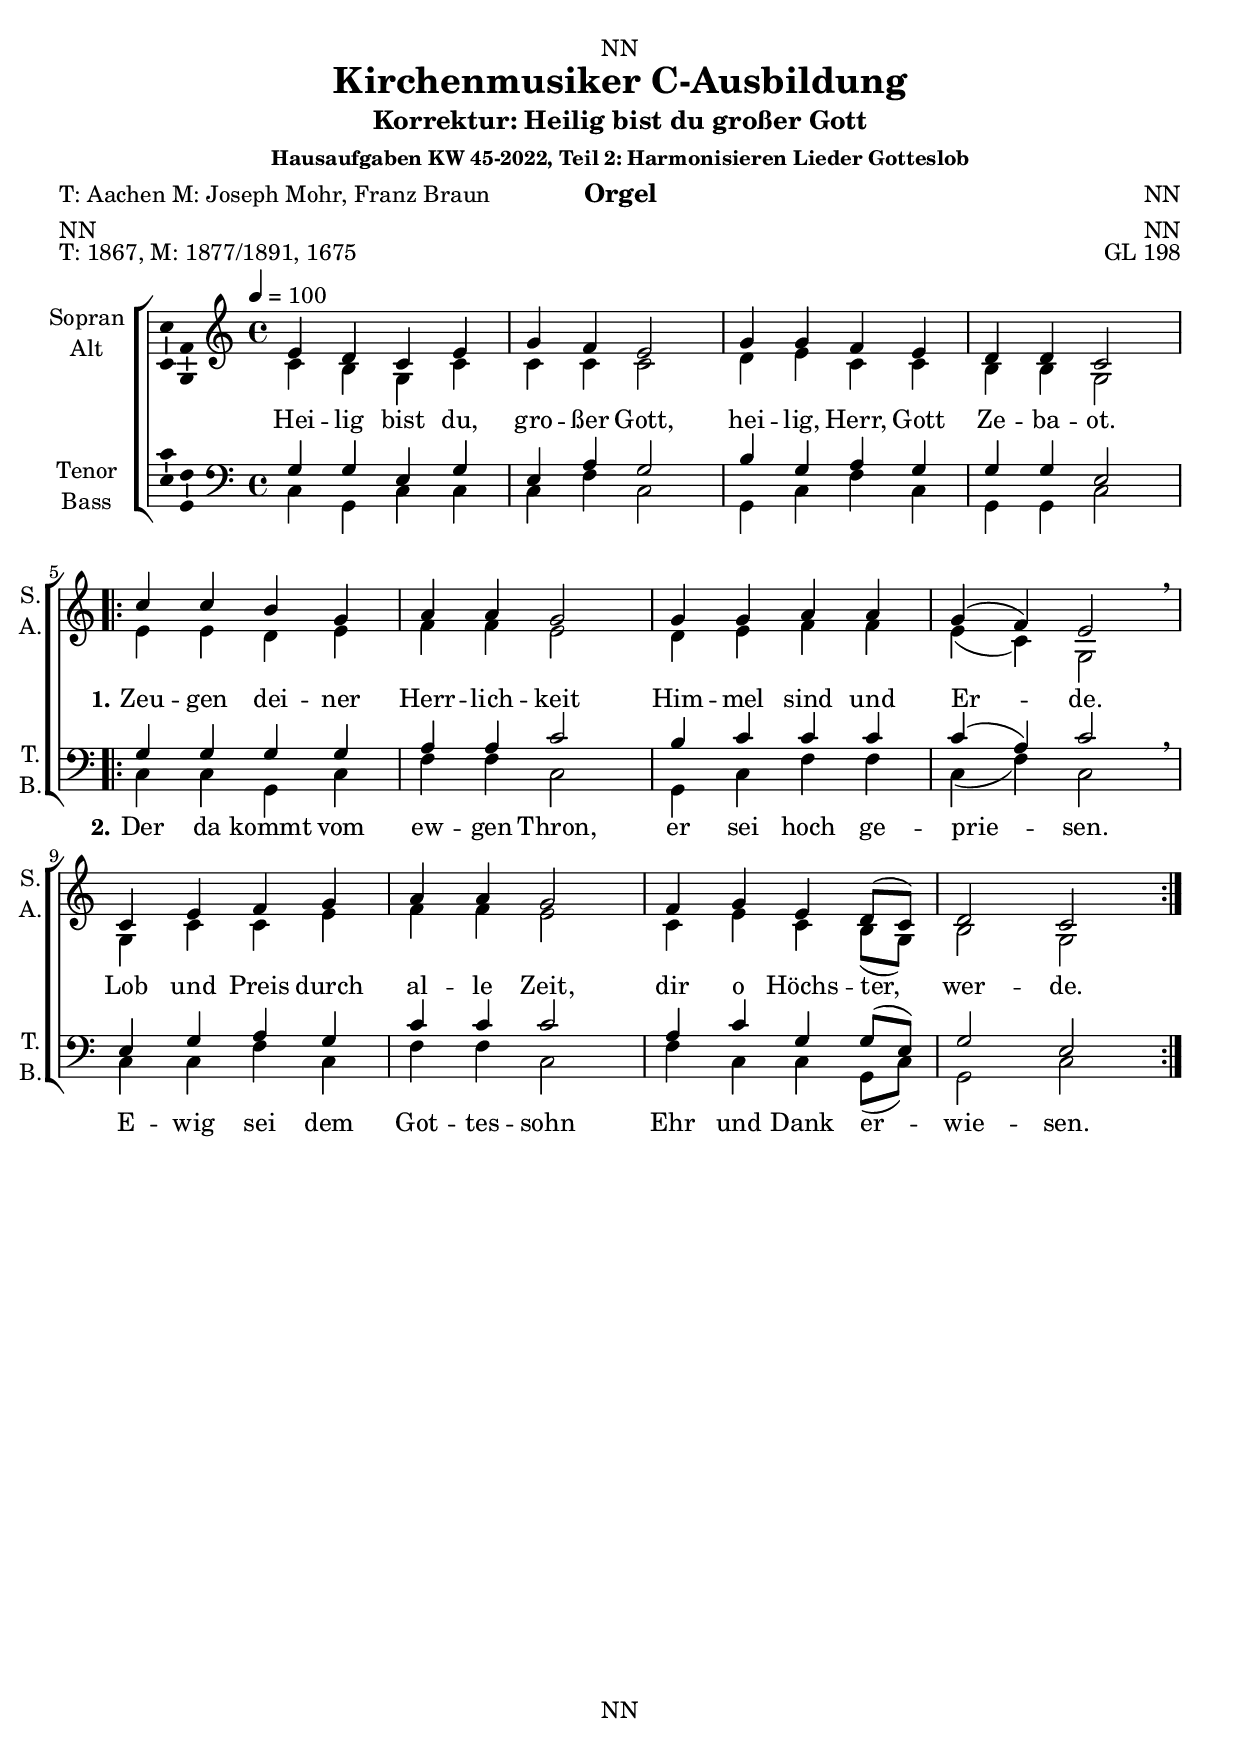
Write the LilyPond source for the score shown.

\version "2.22.2"
\language "english"

\header {
  dedication = "NN"
  title = "NN"
  subtitle = "NN"
  subsubtitle = "NN"
  instrument = "NN"
  composer = "NN"
  arranger = "NN"
  poet = "NN"
  meter = "NN"
  piece = "NN"
  opus = "NN"
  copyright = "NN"
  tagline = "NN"
}

\paper {
  #(set-paper-size "a4")
}

\layout {
  \context {
    \Voice
    \consists "Melody_engraver"
    \override Stem #'neutral-direction = #'()
  }
}

global = {
  \key c \major
  \time 4/4
  \tempo 4=100
}

globalA = {
  \key c \major
  \time 4/4
  \tempo 4=100
}


scoreASopranoA = \relative c' {
  \globalA
  \dynamicUp
  % Music follows here.
  e4 d c e |
  g f e2 |
  g4 g f e |
  d d c2 |
}

scoreASopranoB = \relative c' {
  c'4 c b g |
  a a g2 |
  g4 g a a |
  g( f) e2 \breathe |
  c4 e f g |
  a a g2 |
  f4 g e d8( c) |
  d2 c
}

scoreAAltoA = \relative c' {
  \globalA
  % Music follows here.
  c4 b g c|
  c c c2|
  d4 e c c|
  b b g2|
}

scoreAAltoB = \relative c' {
  e4 e d e|
  f f e2|
  d4 e f f|
  e( c) g2|
  g4 c c e|
  f f e2|
  c4 e c b8( g)|
  b2 g|
}

scoreATenorA = \relative c' {
  \globalA
  % Music follows here.
  g4 g e g|
  e a g2|
  b4 g a g|
  g g e2|
}

scoreATenorB = \relative c' {
  g4 g g g|
  a a c2|
  b4 c c c|
  c( a) c2|
  e,4 g a g|
  c c c2|
  a4 c g g8( e)|
  g2 e|
}

scoreABassA = \relative c {
  \globalA
  % Music follows here.
  c4 g c c|
  c f c2|
  g4 c f c|
  g g c2|
}

scoreABassB = \relative c {
  c4 c g c|
  f f c2|
  g4 c f f|
  c( f) c2\breathe|
  c4 c f c|
  f f c2|
  f4 c c g8( c)|
  g2 c|
}

scoreAVerse = \lyricmode {
  % Lyrics follow here.
  
}

scoreAVerseA = \lyricmode {
  % Lyrics follow here.
  Hei -- lig bist du, gro -- ßer Gott, hei -- lig, Herr, Gott Ze -- ba -- ot.
}

scoreAVerseB = \lyricmode {
  \set stanza = "1."
  % Lyrics follow here.
  Zeu -- gen dei -- ner Herr -- lich -- keit Him -- mel sind und Er -- de.
  Lob und Preis durch al -- le Zeit, dir o Höchs -- ter, wer -- de.
}

scoreAVerseC = \lyricmode {
  \set stanza = "2."
  % Lyrics follow here.
  Der da kommt vom ew -- gen Thron, er sei hoch ge -- prie -- sen.
  E -- wig sei dem Got -- tes -- sohn Ehr und Dank er -- wie -- sen.
}

claveA = \new DrumStaff <<
  \drummode {
    \globalA
    <<{\repeat unfold 4 {hh8 cl}}\\{bd4 sn sn sn}>>
  }
>>


% } <<\new Voice = "A" { \clef "treble_8" \scoreATenorVoiceA \repeat volta 2 {\scoreATenorVoiceB}} 
% %\addlyrics { \scoreAVerseA } 
% \new Lyrics \lyricsto "A" { \scoreAVerseA << {\scoreAVerseB} \new Lyrics {\set associatedVoice ="A" {\scoreAVerseC}} >>}
% >>

scoreA = \new ChoirStaff <<
      \new Staff \with {
        midiInstrument = "choir aahs"
        instrumentName = \markup \center-column { "Sopran" "Alt" }
        shortInstrumentName = \markup \center-column { "S." "A." }
      } <<
        \new Voice = "soprano" \with {
          \consists "Ambitus_engraver"
        } { \voiceOne \scoreASopranoA \repeat volta 2 { \scoreASopranoB } }
        \new Voice = "alto" \with {
          \consists "Ambitus_engraver"
          \override Ambitus #'X-offset = #2.0
        } { \voiceTwo \scoreAAltoA \repeat volta 2 { \scoreAAltoB } }
      >>
      \new Lyrics \with {
        \override VerticalAxisGroup #'staff-affinity = #CENTER
      } \lyricsto "soprano" {\scoreAVerseA << {\scoreAVerseB} \new Lyrics {\set associatedVoice = "soprano" {\scoreAVerseC}} >>}
      \new Staff \with {
        midiInstrument = "choir aahs"
        instrumentName = \markup \center-column { "Tenor" "Bass" }
        shortInstrumentName = \markup \center-column { "T." "B." }
      } <<
        \clef bass
        \new Voice = "tenor" \with {
          \consists "Ambitus_engraver"
        } { \voiceOne \scoreATenorA \repeat volta 2 { \scoreATenorB } }
        \new Voice = "bass" \with {
          \consists "Ambitus_engraver"
          \override Ambitus #'X-offset = #2.0
        } { \voiceTwo \scoreABassA \repeat volta 2 { \scoreABassB } }
      >>
    >>

\bookpart {
\header {
  title = "Kirchenmusiker C-Ausbildung"
  subtitle = "Korrektur: Heilig bist du großer Gott"
  subsubtitle = "Hausaufgaben KW 45-2022, Teil 2: Harmonisieren Lieder Gotteslob"
  instrument = "Orgel"
  poet = "T: Aachen M: Joseph Mohr, Franz Braun"
  meter = "NN"
  piece = "T: 1867, M: 1877/1891, 1675"
  opus = "GL 198"
}
  \score {
%    {
%      \claveA
      \scoreA
%    }
    \layout { }
%    \midi { }
  }
  \score {
    {
      \claveA
      \scoreA
    }
%    \layout { }
    \midi { }
  }
}

scoreBSoprano = \relative c'' {
  \global
  % Music follows here.
  
}

scoreBAlto = \relative c' {
  \global
  % Music follows here.
  
}

scoreBTenor = \relative c' {
  \global
  % Music follows here.
  
}

scoreBBass = \relative c {
  \global
  % Music follows here.
  
}

scoreBVerse = \lyricmode {
  % Lyrics follow here.
  
}

\bookpart {
  \score {
    \new ChoirStaff <<
      \new Staff \with {
        midiInstrument = "choir aahs"
        instrumentName = \markup \center-column { "Sopran" "Alt" }
        shortInstrumentName = \markup \center-column { "S." "A." }
      } <<
        \new Voice = "soprano" \with {
          \consists "Ambitus_engraver"
        } { \voiceOne \scoreBSoprano }
        \new Voice = "alto" \with {
          \consists "Ambitus_engraver"
          \override Ambitus #'X-offset = #2.0
        } { \voiceTwo \scoreBAlto }
      >>
      \new Lyrics \with {
        \override VerticalAxisGroup #'staff-affinity = #CENTER
      } \lyricsto "soprano" \scoreBVerse
      \new Staff \with {
        midiInstrument = "choir aahs"
        instrumentName = \markup \center-column { "Tenor" "Bass" }
        shortInstrumentName = \markup \center-column { "T." "B." }
      } <<
        \clef bass
        \new Voice = "tenor" \with {
          \consists "Ambitus_engraver"
        } { \voiceOne \scoreBTenor }
        \new Voice = "bass" \with {
          \consists "Ambitus_engraver"
          \override Ambitus #'X-offset = #2.0
        } { \voiceTwo \scoreBBass }
      >>
    >>
    \layout { }
    \midi { }
  }
}

scoreCSoprano = \relative c'' {
  \global
  % Music follows here.
  
}

scoreCAlto = \relative c' {
  \global
  % Music follows here.
  
}

scoreCTenor = \relative c' {
  \global
  % Music follows here.
  
}

scoreCBass = \relative c {
  \global
  % Music follows here.
  
}

scoreCVerse = \lyricmode {
  % Lyrics follow here.
  
}

\bookpart {
  \score {
    \new ChoirStaff <<
      \new Staff \with {
        midiInstrument = "choir aahs"
        instrumentName = \markup \center-column { "Sopran" "Alt" }
        shortInstrumentName = \markup \center-column { "S." "A." }
      } <<
        \new Voice = "soprano" \with {
          \consists "Ambitus_engraver"
        } { \voiceOne \scoreCSoprano }
        \new Voice = "alto" \with {
          \consists "Ambitus_engraver"
          \override Ambitus #'X-offset = #2.0
        } { \voiceTwo \scoreCAlto }
      >>
      \new Lyrics \with {
        \override VerticalAxisGroup #'staff-affinity = #CENTER
      } \lyricsto "soprano" \scoreCVerse
      \new Staff \with {
        midiInstrument = "choir aahs"
        instrumentName = \markup \center-column { "Tenor" "Bass" }
        shortInstrumentName = \markup \center-column { "T." "B." }
      } <<
        \clef bass
        \new Voice = "tenor" \with {
          \consists "Ambitus_engraver"
        } { \voiceOne \scoreCTenor }
        \new Voice = "bass" \with {
          \consists "Ambitus_engraver"
          \override Ambitus #'X-offset = #2.0
        } { \voiceTwo \scoreCBass }
      >>
    >>
    \layout { }
    \midi { }
  }
}

scoreDSoprano = \relative c'' {
  \global
  % Music follows here.
  
}

scoreDAlto = \relative c' {
  \global
  % Music follows here.
  
}

scoreDTenor = \relative c' {
  \global
  % Music follows here.
  
}

scoreDBass = \relative c {
  \global
  % Music follows here.
  
}

scoreDVerse = \lyricmode {
  % Lyrics follow here.
  
}

\bookpart {
  \score {
    \new ChoirStaff <<
      \new Staff \with {
        midiInstrument = "choir aahs"
        instrumentName = \markup \center-column { "Sopran" "Alt" }
        shortInstrumentName = \markup \center-column { "S." "A." }
      } <<
        \new Voice = "soprano" \with {
          \consists "Ambitus_engraver"
        } { \voiceOne \scoreDSoprano }
        \new Voice = "alto" \with {
          \consists "Ambitus_engraver"
          \override Ambitus #'X-offset = #2.0
        } { \voiceTwo \scoreDAlto }
      >>
      \new Lyrics \with {
        \override VerticalAxisGroup #'staff-affinity = #CENTER
      } \lyricsto "soprano" \scoreDVerse
      \new Staff \with {
        midiInstrument = "choir aahs"
        instrumentName = \markup \center-column { "Tenor" "Bass" }
        shortInstrumentName = \markup \center-column { "T." "B." }
      } <<
        \clef bass
        \new Voice = "tenor" \with {
          \consists "Ambitus_engraver"
        } { \voiceOne \scoreDTenor }
        \new Voice = "bass" \with {
          \consists "Ambitus_engraver"
          \override Ambitus #'X-offset = #2.0
        } { \voiceTwo \scoreDBass }
      >>
    >>
    \layout { }
    \midi { }
  }
}

scoreESoprano = \relative c'' {
  \global
  % Music follows here.
  
}

scoreEAlto = \relative c' {
  \global
  % Music follows here.
  
}

scoreETenor = \relative c' {
  \global
  % Music follows here.
  
}

scoreEBass = \relative c {
  \global
  % Music follows here.
  
}

scoreEVerse = \lyricmode {
  % Lyrics follow here.
  
}

\bookpart {
  \score {
    \new ChoirStaff <<
      \new Staff \with {
        midiInstrument = "choir aahs"
        instrumentName = \markup \center-column { "Sopran" "Alt" }
        shortInstrumentName = \markup \center-column { "S." "A." }
      } <<
        \new Voice = "soprano" \with {
          \consists "Ambitus_engraver"
        } { \voiceOne \scoreESoprano }
        \new Voice = "alto" \with {
          \consists "Ambitus_engraver"
          \override Ambitus #'X-offset = #2.0
        } { \voiceTwo \scoreEAlto }
      >>
      \new Lyrics \with {
        \override VerticalAxisGroup #'staff-affinity = #CENTER
      } \lyricsto "soprano" \scoreEVerse
      \new Staff \with {
        midiInstrument = "choir aahs"
        instrumentName = \markup \center-column { "Tenor" "Bass" }
        shortInstrumentName = \markup \center-column { "T." "B." }
      } <<
        \clef bass
        \new Voice = "tenor" \with {
          \consists "Ambitus_engraver"
        } { \voiceOne \scoreETenor }
        \new Voice = "bass" \with {
          \consists "Ambitus_engraver"
          \override Ambitus #'X-offset = #2.0
        } { \voiceTwo \scoreEBass }
      >>
    >>
    \layout { }
    \midi { }
  }
}
